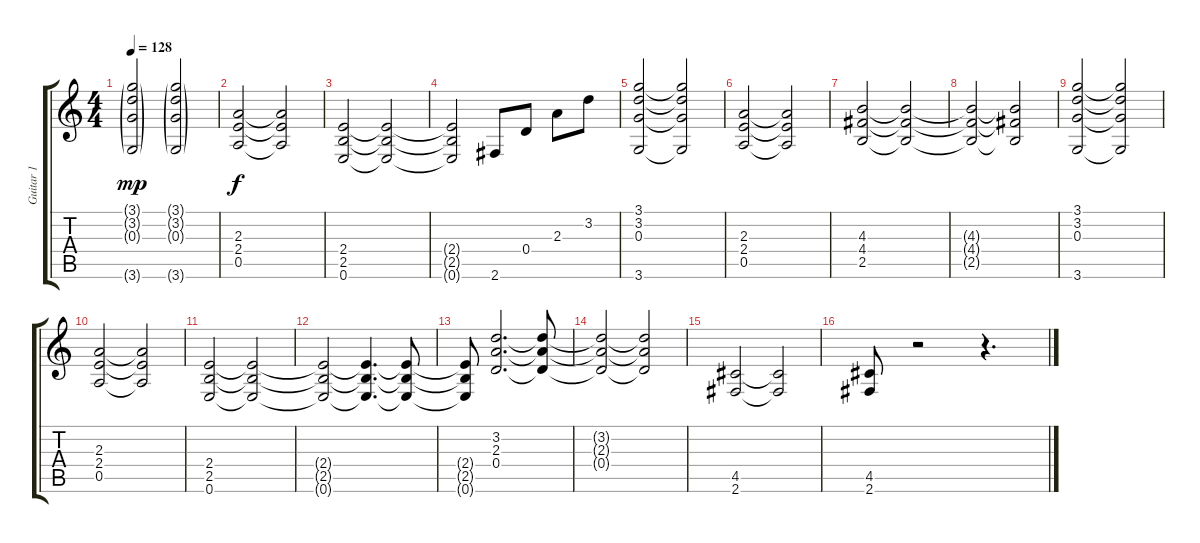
\track ("Guitar 1" "Guitar 1") {instrument distortionguitar}
\staff {score tabs}
\tuning (E4 B3 G3 D3 A2 E2) {hide}
\ts (4 4)
\tempo 128
\clef g2
\ks c
(3.1{g} 3.2{g} 0.3{g} 3.6{g}).2{dy mp} (3.1{g} 3.2{g} 0.3{g} 3.6{g}).2 |
(2.3 2.4 0.5).2{dy f} (2.3{t} 2.4{t} 0.5{t}).2 |
(2.4 2.5 0.6).2 (2.4{t} 2.5{t} 0.6{t}).2 |
(2.4{t} 2.5{t} 0.6{t}).2 2.6.8 0.4.8 2.3.8 3.2.8 |
(3.1 3.2 0.3 3.6).2 (3.1{t} 3.2{t} 0.3{t} 3.6{t}).2 |
(2.3 2.4 0.5).2 (2.3{t} 2.4{t} 0.5{t}).2 |
(4.3 4.4 2.5).2 (4.3{t} 4.4{t} 2.5{t}).2 |
(4.3{t} 4.4{t} 2.5{t}).2 (4.3{t} 4.4{t} 2.5{t}).2 |
(3.1 3.2 0.3 3.6).2 (3.1{t} 3.2{t} 0.3{t} 3.6{t}).2 |
(2.3 2.4 0.5).2 (2.3{t} 2.4{t} 0.5{t}).2 |
(2.4 2.5 0.6).2 (2.4{t} 2.5{t} 0.6{t}).2 |
(2.4{t} 2.5{t} 0.6{t}).2 (2.4{t} 2.5{t} 0.6{t}).4{d} (2.4{t} 2.5{t} 0.6{t}).8 |
(2.4{t} 2.5{t} 0.6{t}).8 (3.2 2.3 0.4).2{d} (3.2{t} 2.3{t} 0.4{t}).8 |
(3.2{t} 2.3{t} 0.4{t}).2 (3.2{t} 2.3{t} 0.4{t}).2 |
(4.5 2.6).2 (4.5{t} 2.6{t}).2 |
(4.5 2.6).8 r.2 r.4{d}
